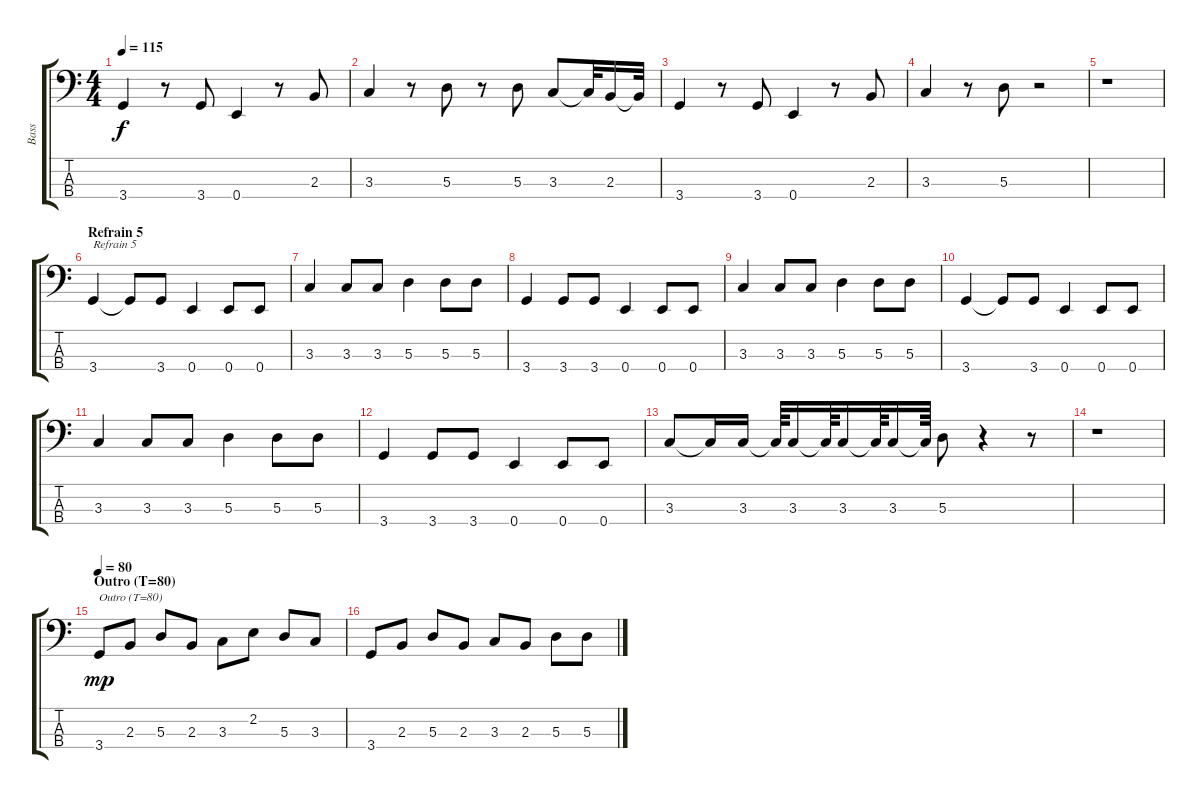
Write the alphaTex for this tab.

\track ("Bass" "Bass") {instrument electricbassfinger}
\staff {score tabs}
\tuning (G2 D2 A1 E1) {hide}
\ts (4 4)
\tempo 115
\clef f4
\ks c
3.4.4{dy f} r.8 3.4.8 0.4.4 r.8 2.3.8 |
3.3.4 r.8 5.3.8 r.8 5.3.8 3.3.8 3.3{t}.32 2.3.16 2.3{t}.32 |
3.4.4 r.8 3.4.8 0.4.4 r.8 2.3.8 |
3.3.4 r.8 5.3.8 r.2 |
r.1 |
\section ("" "Refrain 5")
3.4.4{txt "Refrain 5"} 3.4{t}.8 3.4.8 0.4.4 0.4.8 0.4.8 |
3.3.4 3.3.8 3.3.8 5.3.4 5.3.8 5.3.8 |
3.4.4 3.4.8 3.4.8 0.4.4 0.4.8 0.4.8 |
3.3.4 3.3.8 3.3.8 5.3.4 5.3.8 5.3.8 |
3.4.4 3.4{t}.8 3.4.8 0.4.4 0.4.8 0.4.8 |
3.3.4 3.3.8 3.3.8 5.3.4 5.3.8 5.3.8 |
3.4.4 3.4.8 3.4.8 0.4.4 0.4.8 0.4.8 |
3.3.8 3.3{t}.16 3.3.16 3.3{t}.64 3.3.16 3.3{t}.64 3.3.16 3.3{t}.64 3.3.16 3.3{t}.64 5.3.8 r.4 r.8 |
r.1 |
\section ("" "Outro (T=80)")
\tempo 80
3.4.8{txt "Outro (T=80)" dy mp} 2.3.8 5.3.8 2.3.8 3.3.8 2.2.8 5.3.8 3.3.8 |
3.4.8 2.3.8 5.3.8 2.3.8 3.3.8 2.3.8 5.3.8 5.3.8
